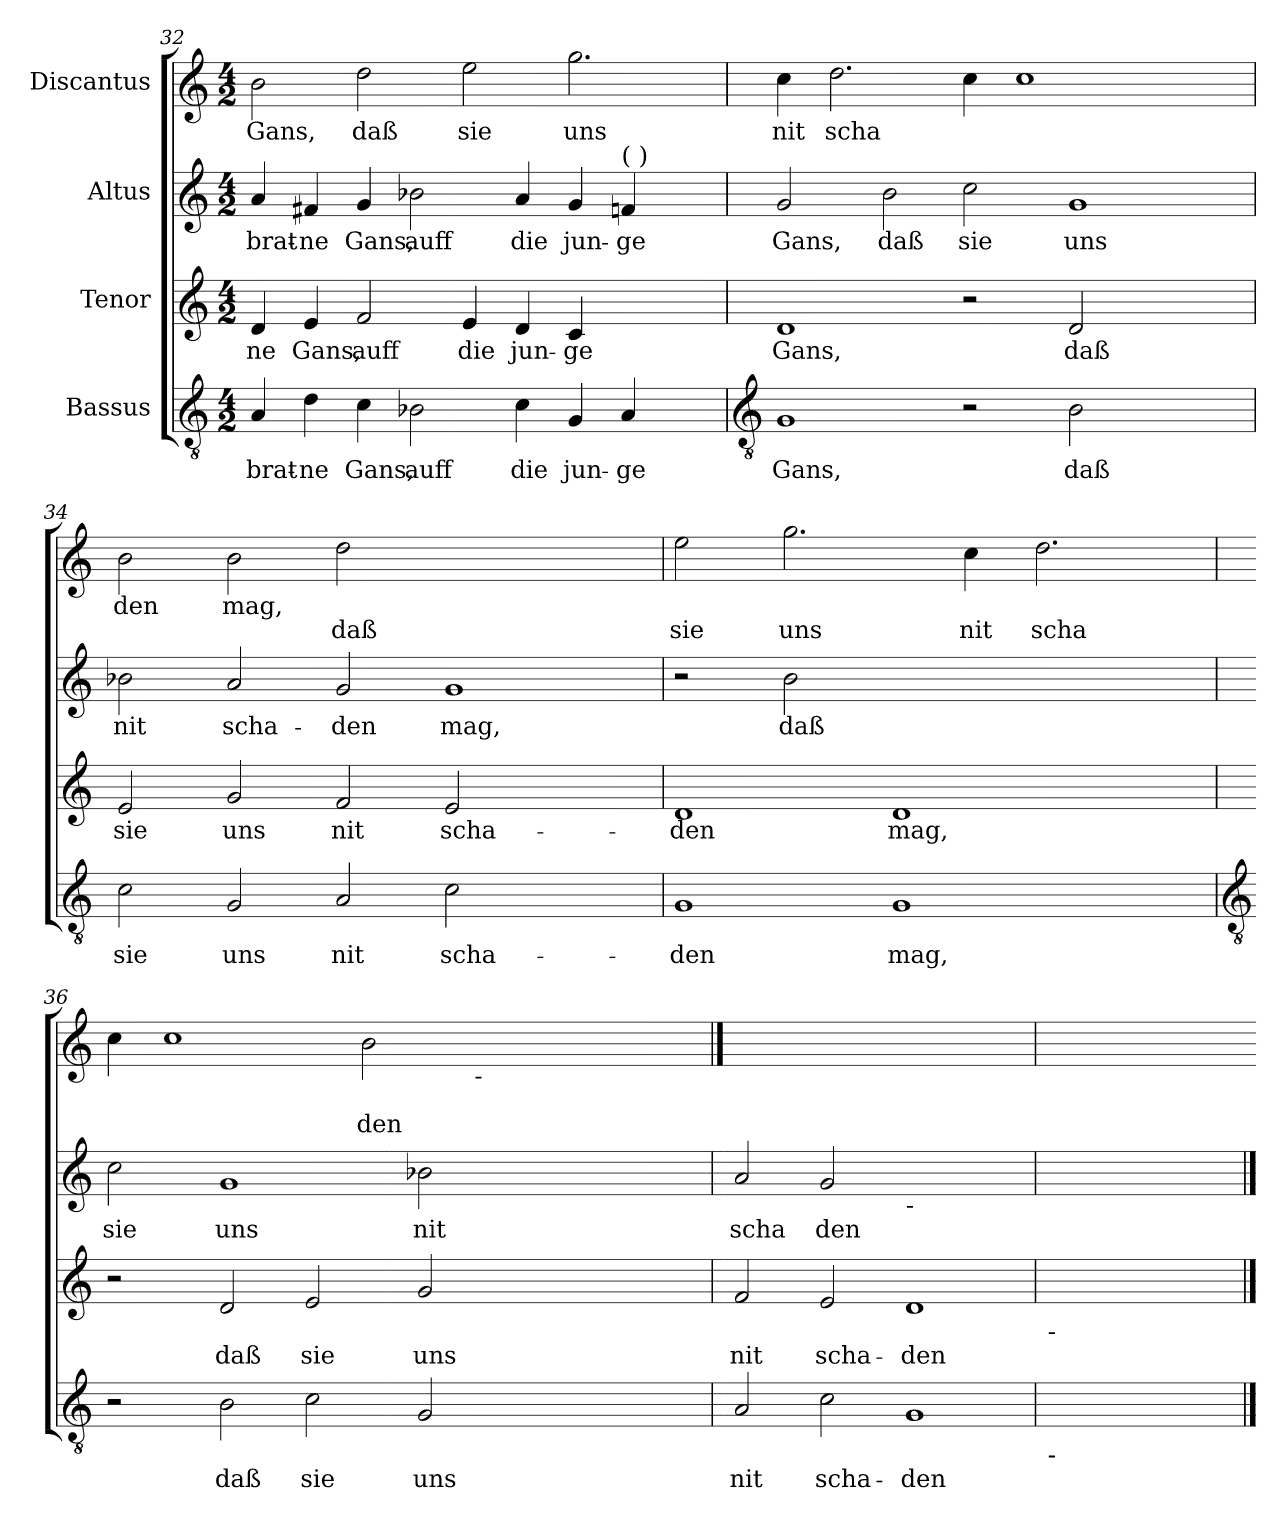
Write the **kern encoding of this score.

**kern	**text	**kern	**text	**kern	**text	**kern	**text	**text
*part4	*part4	*part3	*part3	*part2	*part2	*part1	*part1	*part1
*staff4	*staff4	*staff3	*staff3	*staff2	*staff2	*staff1	*staff1	*staff1
*I"Bassus	*	*I"Tenor	*	*I"Altus	*	*I"Discantus	*	*
!!LO:LB:g=z
*clefGv2	*	*clefG2	*	*clefG2	*	*clefG2	*	*
*k[]	*	*k[]	*	*k[]	*	*k[]	*	*
*C:	*	*C:	*	*C:	*	*C:	*	*
*M4/2	*	*M4/2	*	*M4/2	*	*M4/2	*	*
=32	=32	=32	=32	=32	=32	=32	=32	=32
!	!LO:LY:b	!	!LO:LY:b	!	!LO:LY:b	!	!LO:LY:b	!
4A	brat-	4d	-ne	4a	brat-	2b	Gans,	.
!	!LO:LY:b	!	!LO:LY:b	!	!LO:LY:b	!	!	!
4d	-ne	4e	Gans,	4f#X	-ne	.	.	.
!	!LO:LY:b	!	!LO:LY:b	!	!LO:LY:b	!	!LO:LY:b	!
4c	Gans,	2f	auff	4g	Gans,	2dd	daß	.
!	!LO:LY:b	!	!	!	!LO:LY:b	!	!	!
2B-X	auff	.	.	2b-X	auff	.	.	.
!	!	!	!LO:LY:b	!	!	!	!LO:LY:b	!
.	.	4e	die	.	.	2ee	sie	.
!	!LO:LY:b	!	!LO:LY:b	!	!LO:LY:b	!	!	!
4c	die	4d	jun-	4a	die	.	.	.
!	!LO:LY:b	!	!LO:LY:b	!	!LO:LY:b	!	!LO:LY:b	!
4G	jun-	4c	-ge	4g	jun-	2.gg	uns	.
!	!	!	!	!LO:TX:a:t=(  )	!	!	!	!
!	!LO:LY:b	!	!	!	!LO:LY:b	!	!	!
4A	-ge	2ryy	.	4f	-ge	.	.	.
4ryy	.	.	.	4ryy	.	.	.	.
!!LO:LB:g=z
=33	=33	=33	=33	=33	=33	=33	=33	=33
*clefGv2	*	*	*	*	*	*	*	*
!	!LO:LY:b	!	!LO:LY:b	!	!LO:LY:b	!	!LO:LY:b	!
1G	Gans,	1d	Gans,	2g	Gans,	4cc	nit	.
!	!	!	!	!	!	!	!LO:LY:b	!
.	.	.	.	.	.	2.dd	scha	.
!	!	!	!	!	!LO:LY:b	!	!	!
.	.	.	.	2b	daß	.	.	.
!	!	!	!	!	!LO:LY:b	!	!	!
2r	.	2r	.	2cc	sie	4cc	.	.
.	.	.	.	.	.	1cc	.	.
!	!LO:LY:b	!	!LO:LY:b	!	!LO:LY:b	!	!	!
2B	daß	2d	daß	1g	uns	.	.	.
2ryy	.	2ryy	.	.	.	.	.	.
.	.	.	.	.	.	4ryy	.	.
=34	=34	=34	=34	=34	=34	=34	=34	=34
!	!LO:LY:b	!	!LO:LY:b	!	!LO:LY:b	!	!LO:LY:b	!
2c	sie	2e	sie	2b-X	nit	2b	den	.
!	!LO:LY:b	!	!LO:LY:b	!	!LO:LY:b	!	!LO:LY:b	!
2G	uns	2g	uns	2a	scha-	2b	mag,	.
!	!LO:LY:b	!	!LO:LY:b	!	!LO:LY:b	!	!	!LO:LY:b
2A	nit	2f	nit	2g	-den	2dd	.	daß
!	!LO:LY:b	!	!LO:LY:b	!	!LO:LY:b	!	!	!
2c	scha-	2e	scha-	1g	mag,	1ryy	.	.
2ryy	.	2ryy	.	.	.	.	.	.
!!LO:LB:g=z
=35	=35	=35	=35	=35	=35	=35	=35	=35
!	!LO:LY:b	!	!LO:LY:b	!	!	!	!	!LO:LY:b
1G	-den	1d	-den	2r	.	2ee	.	sie
!	!	!	!	!	!LO:LY:b	!	!	!LO:LY:b
.	.	.	.	2b	daß	2.gg	.	uns
!	!LO:LY:b	!	!LO:LY:b	!	!	!	!	!
1G	mag,	1d	mag,	1ryy	.	.	.	.
!	!	!	!	!	!	!	!	!LO:LY:b
.	.	.	.	.	.	4cc	.	nit
!	!	!	!	!	!	!	!	!LO:LY:b
.	.	.	.	.	.	2.dd	.	scha-
4ryy	.	4ryy	.	4ryy	.	.	.	.
!!LO:LB:g=z
=36	=36	=36	=36	=36	=36	=36	=36	=36
*clefGv2	*	*	*	*	*	*	*	*
!	!	!	!	!	!LO:LY:b	!	!	!
2r	.	2r	.	2cc	sie	4cc	.	.
!	!	!	!	!	!	!	!	!LO:LY:b
.	.	.	.	.	.	1cc	.	--
!	!LO:LY:b	!	!LO:LY:b	!	!LO:LY:b	!	!	!
2B	daß	2d	daß	1g	uns	.	.	.
!	!LO:LY:b	!	!LO:LY:b	!	!	!	!	!
2c	sie	2e	sie	.	.	.	.	.
!	!	!	!	!	!	!	!	!LO:LY:b
.	.	.	.	.	.	2b	.	den
!	!LO:LY:b	!	!LO:LY:b	!	!LO:LY:b	!	!	!
2G	uns	2g	uns	2b-X	nit	.	.	.
!	!	!	!	!	!	!LO:TX:b:t=-	!	!
!	!	!	!	!	!	!	!	!LO:LY:b
.	.	.	.	.	.	0ccyy	.	mag.
1..ryy	.	1..ryy	.	1..ryy	.	.	.	.
=	==	=	==	=	==	==	==	==
!	!LO:LY:b	!	!LO:LY:b	!	!LO:LY:b	!	!	!
2A	nit	2f	nit	2a	scha	0ryy	.	.
!	!LO:LY:b	!	!LO:LY:b	!	!LO:LY:b	!	!	!
2c	scha-	2e	scha-	2g	den	.	.	.
!	!	!	!	!LO:TX:b:t=-	!	!	!	!
!	!LO:LY:b	!	!LO:LY:b	!	!LO:LY:b	!	!	!
1G	-den	1d	-den	[1gyy	mag.	.	.	.
=	=	=	=	=	=	=	=	=
!	!	!LO:TX:b:t=-	!	!	!	!	!	!
!LO:TX:b:t=-	!	!	!	!	!	!	!	!
!	!LO:LY:b	!	!LO:LY:b	!	!	!	!	!
0Cyy	mag.	0cyy	mag.	0gyy]	.	0ryy	.	.
==	=	==	=	==	=	=	=	=
*-	*-	*-	*-	*-	*-	*-	*-	*-
